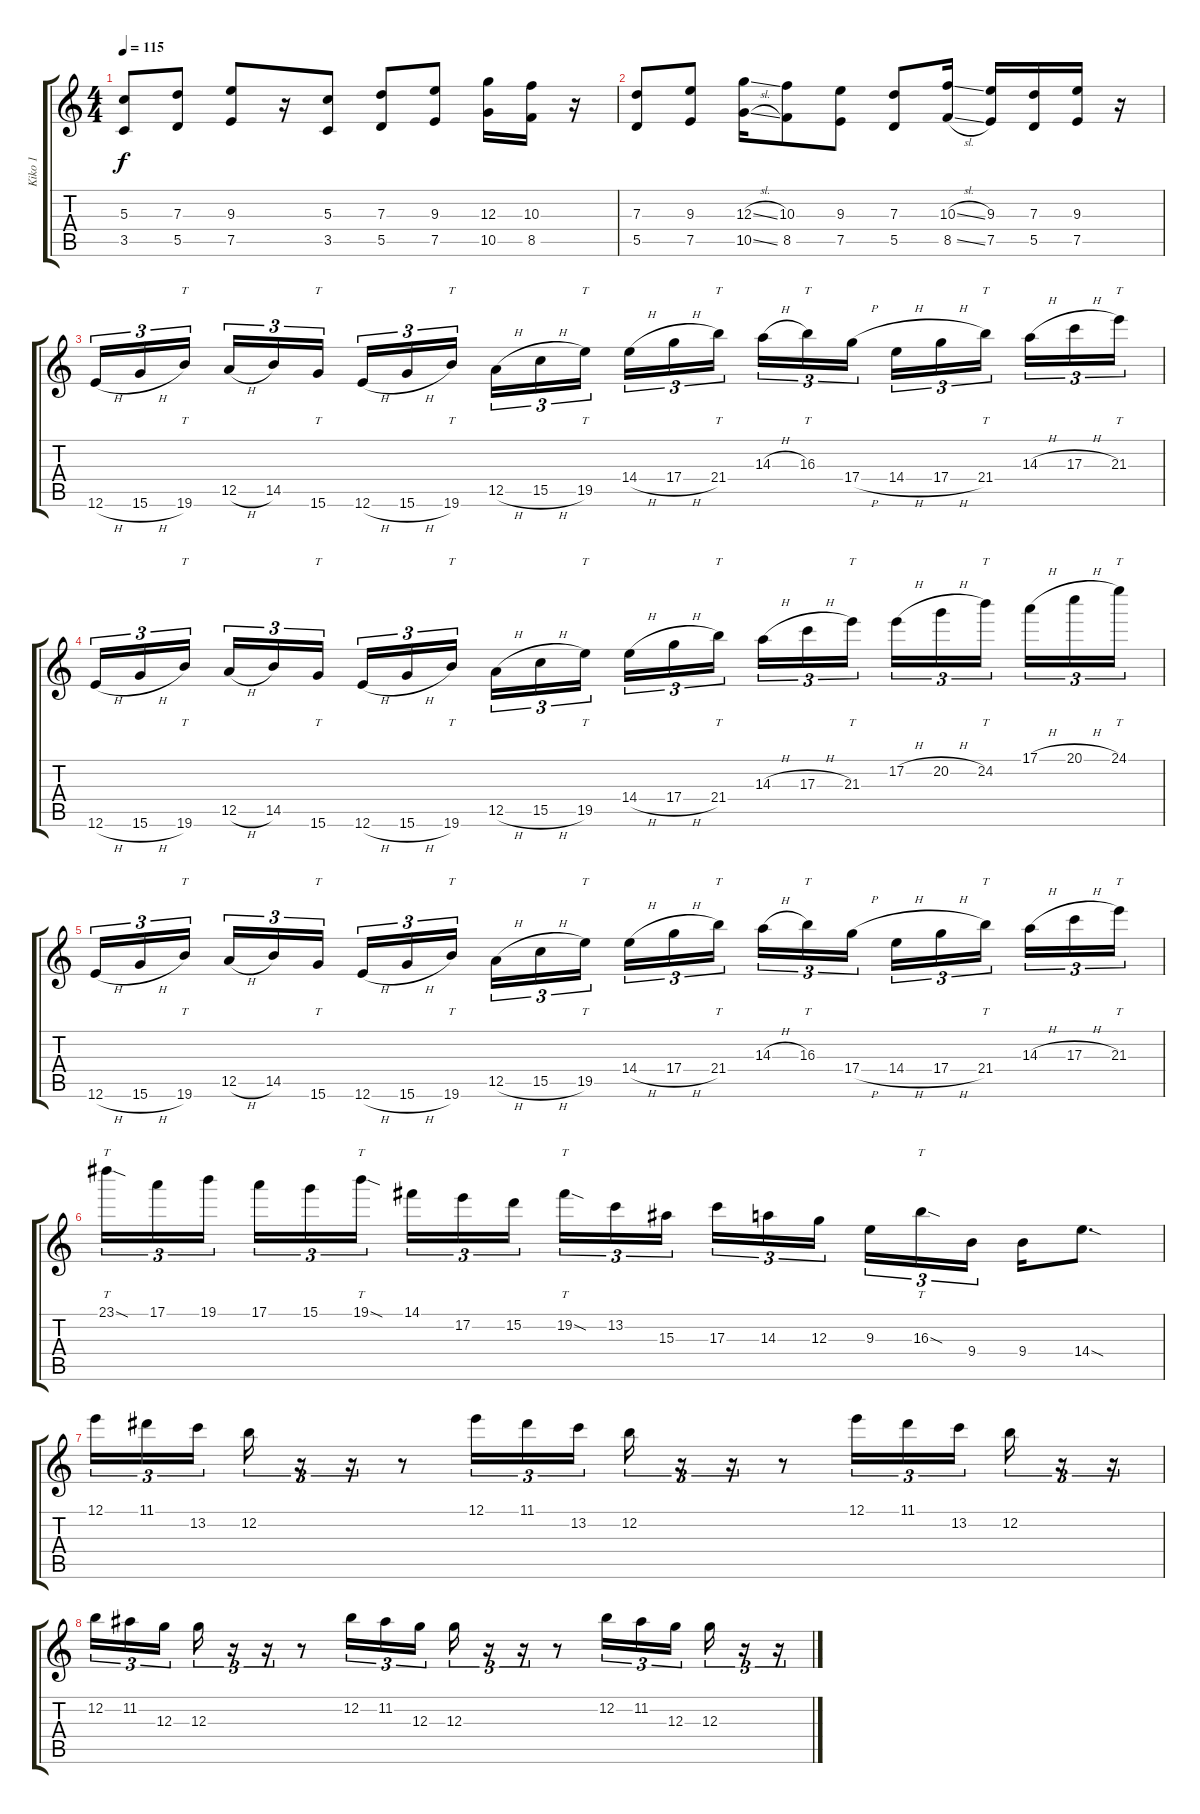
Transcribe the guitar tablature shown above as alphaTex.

\track ("Kiko 1" "Kiko 1") {instrument overdrivenguitar}
\staff {score tabs}
\tuning (E4 B3 G3 D3 A2 E2) {hide}
\ts (4 4)
\tempo 115
\clef g2
\ks c
(5.3 3.5).8{dy f} (7.3 5.5).8 (9.3 7.5).8 r.16 (5.3 3.5).8 (7.3 5.5).8 (9.3 7.5).8 (12.3 10.5).16 (10.3 8.5).16 r.16 |
(7.3 5.5).8 (9.3 7.5).8 (12.3{sl} 10.5{sl}).16 (10.3 8.5).8 (9.3 7.5).8 (7.3 5.5).8 (10.3{sl} 8.5{sl}).16 (9.3 7.5).16 (7.3 5.5).16 (9.3 7.5).16 r.16 |
12.6{h}.16{tu (3 2)} 15.6{h}.16{tu (3 2)} 19.6.16{tt tu (3 2) beam splitsecondary} 12.5{h}.16{tu (3 2)} 14.5.16{tu (3 2)} 15.6.16{tt tu (3 2)} 12.6{h}.16{tu (3 2)} 15.6{h}.16{tu (3 2)} 19.6.16{tt tu (3 2) beam splitsecondary} 12.5{h}.16{tu (3 2)} 15.5{h}.16{tu (3 2)} 19.5.16{tt tu (3 2)} 14.4{h}.16{tu (3 2)} 17.4{h}.16{tu (3 2)} 21.4.16{tt tu (3 2) beam splitsecondary} 14.3{h}.16{tu (3 2)} 16.3.16{tt tu (3 2)} 17.4{h}.16{tu (3 2)} 14.4{h}.16{tu (3 2)} 17.4{h}.16{tu (3 2)} 21.4.16{tt tu (3 2) beam splitsecondary} 14.3{h}.16{tu (3 2)} 17.3{h}.16{tu (3 2)} 21.3.16{tt tu (3 2)} |
12.6{h}.16{tu (3 2)} 15.6{h}.16{tu (3 2)} 19.6.16{tt tu (3 2) beam splitsecondary} 12.5{h}.16{tu (3 2)} 14.5.16{tu (3 2)} 15.6.16{tt tu (3 2)} 12.6{h}.16{tu (3 2)} 15.6{h}.16{tu (3 2)} 19.6.16{tt tu (3 2) beam splitsecondary} 12.5{h}.16{tu (3 2)} 15.5{h}.16{tu (3 2)} 19.5.16{tt tu (3 2)} 14.4{h}.16{tu (3 2)} 17.4{h}.16{tu (3 2)} 21.4.16{tt tu (3 2) beam splitsecondary} 14.3{h}.16{tu (3 2)} 17.3{h}.16{tu (3 2)} 21.3.16{tt tu (3 2)} 17.2{h}.16{tu (3 2)} 20.2{h}.16{tu (3 2)} 24.2.16{tt tu (3 2) beam splitsecondary} 17.1{h}.16{tu (3 2)} 20.1{h}.16{tu (3 2)} 24.1.16{tt tu (3 2)} |
12.6{h}.16{tu (3 2)} 15.6{h}.16{tu (3 2)} 19.6.16{tt tu (3 2) beam splitsecondary} 12.5{h}.16{tu (3 2)} 14.5.16{tu (3 2)} 15.6.16{tt tu (3 2)} 12.6{h}.16{tu (3 2)} 15.6{h}.16{tu (3 2)} 19.6.16{tt tu (3 2) beam splitsecondary} 12.5{h}.16{tu (3 2)} 15.5{h}.16{tu (3 2)} 19.5.16{tt tu (3 2)} 14.4{h}.16{tu (3 2)} 17.4{h}.16{tu (3 2)} 21.4.16{tt tu (3 2) beam splitsecondary} 14.3{h}.16{tu (3 2)} 16.3.16{tt tu (3 2)} 17.4{h}.16{tu (3 2)} 14.4{h}.16{tu (3 2)} 17.4{h}.16{tu (3 2)} 21.4.16{tt tu (3 2) beam splitsecondary} 14.3{h}.16{tu (3 2)} 17.3{h}.16{tu (3 2)} 21.3.16{tt tu (3 2)} |
23.1{sod}.16{tt tu (3 2)} 17.1.16{tu (3 2)} 19.1.16{tu (3 2) beam splitsecondary} 17.1.16{tu (3 2)} 15.1.16{tu (3 2)} 19.1{sod}.16{tt tu (3 2)} 14.1.16{tu (3 2)} 17.2.16{tu (3 2)} 15.2.16{tu (3 2) beam splitsecondary} 19.2{sod}.16{tt tu (3 2)} 13.2.16{tu (3 2)} 15.3.16{tu (3 2)} 17.3.16{tu (3 2)} 14.3.16{tu (3 2)} 12.3.16{tu (3 2) beam splitsecondary} 9.3.16{tu (3 2)} 16.3{sod}.16{tt tu (3 2)} 9.4.16{tu (3 2)} 9.4.16 14.4{sod}.8{d} |
12.1.16{tu (3 2)} 11.1.16{tu (3 2)} 13.2.16{tu (3 2) beam splitsecondary} 12.2.16{tu (3 2)} r.16{tu (3 2)} r.16{tu (3 2)} r.8 12.1.16{tu (3 2)} 11.1.16{tu (3 2)} 13.2.16{tu (3 2)} 12.2.16{tu (3 2)} r.16{tu (3 2)} r.16{tu (3 2)} r.8 12.1.16{tu (3 2)} 11.1.16{tu (3 2)} 13.2.16{tu (3 2) beam splitsecondary} 12.2.16{tu (3 2)} r.16{tu (3 2)} r.16{tu (3 2)} |
12.2.16{tu (3 2)} 11.2.16{tu (3 2)} 12.3.16{tu (3 2) beam splitsecondary} 12.3.16{tu (3 2)} r.16{tu (3 2)} r.16{tu (3 2)} r.8 12.2.16{tu (3 2)} 11.2.16{tu (3 2)} 12.3.16{tu (3 2)} 12.3.16{tu (3 2)} r.16{tu (3 2)} r.16{tu (3 2)} r.8 12.2.16{tu (3 2)} 11.2.16{tu (3 2)} 12.3.16{tu (3 2) beam splitsecondary} 12.3.16{tu (3 2)} r.16{tu (3 2)} r.16{tu (3 2)}
